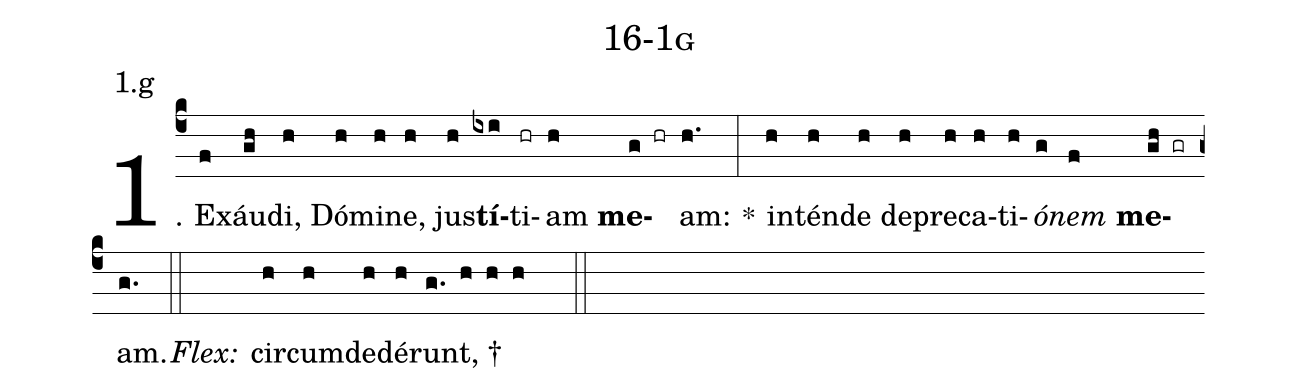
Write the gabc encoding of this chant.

name: 16-1g;
annotation: 1.g;
%%
(c4)1. Ex(f)áu(gh)di,(h) Dó(h)mi(h)ne,(h) jus(h)<b>tí</b>(ixi)ti(hr)am(h) <b>me</b>(g hr)am:(h.) *(:) in(h)tén(h)de(h) de(h)pre(h)ca(h)ti(h)<i>ó</i>(g)<i>nem</i>(f) <b>me</b>(gh gr)am.(g.) (::)
<i>Flex:</i>()  cir(h)cum(h)de(h)dé(h)runt, †(g. h h h  ::)
